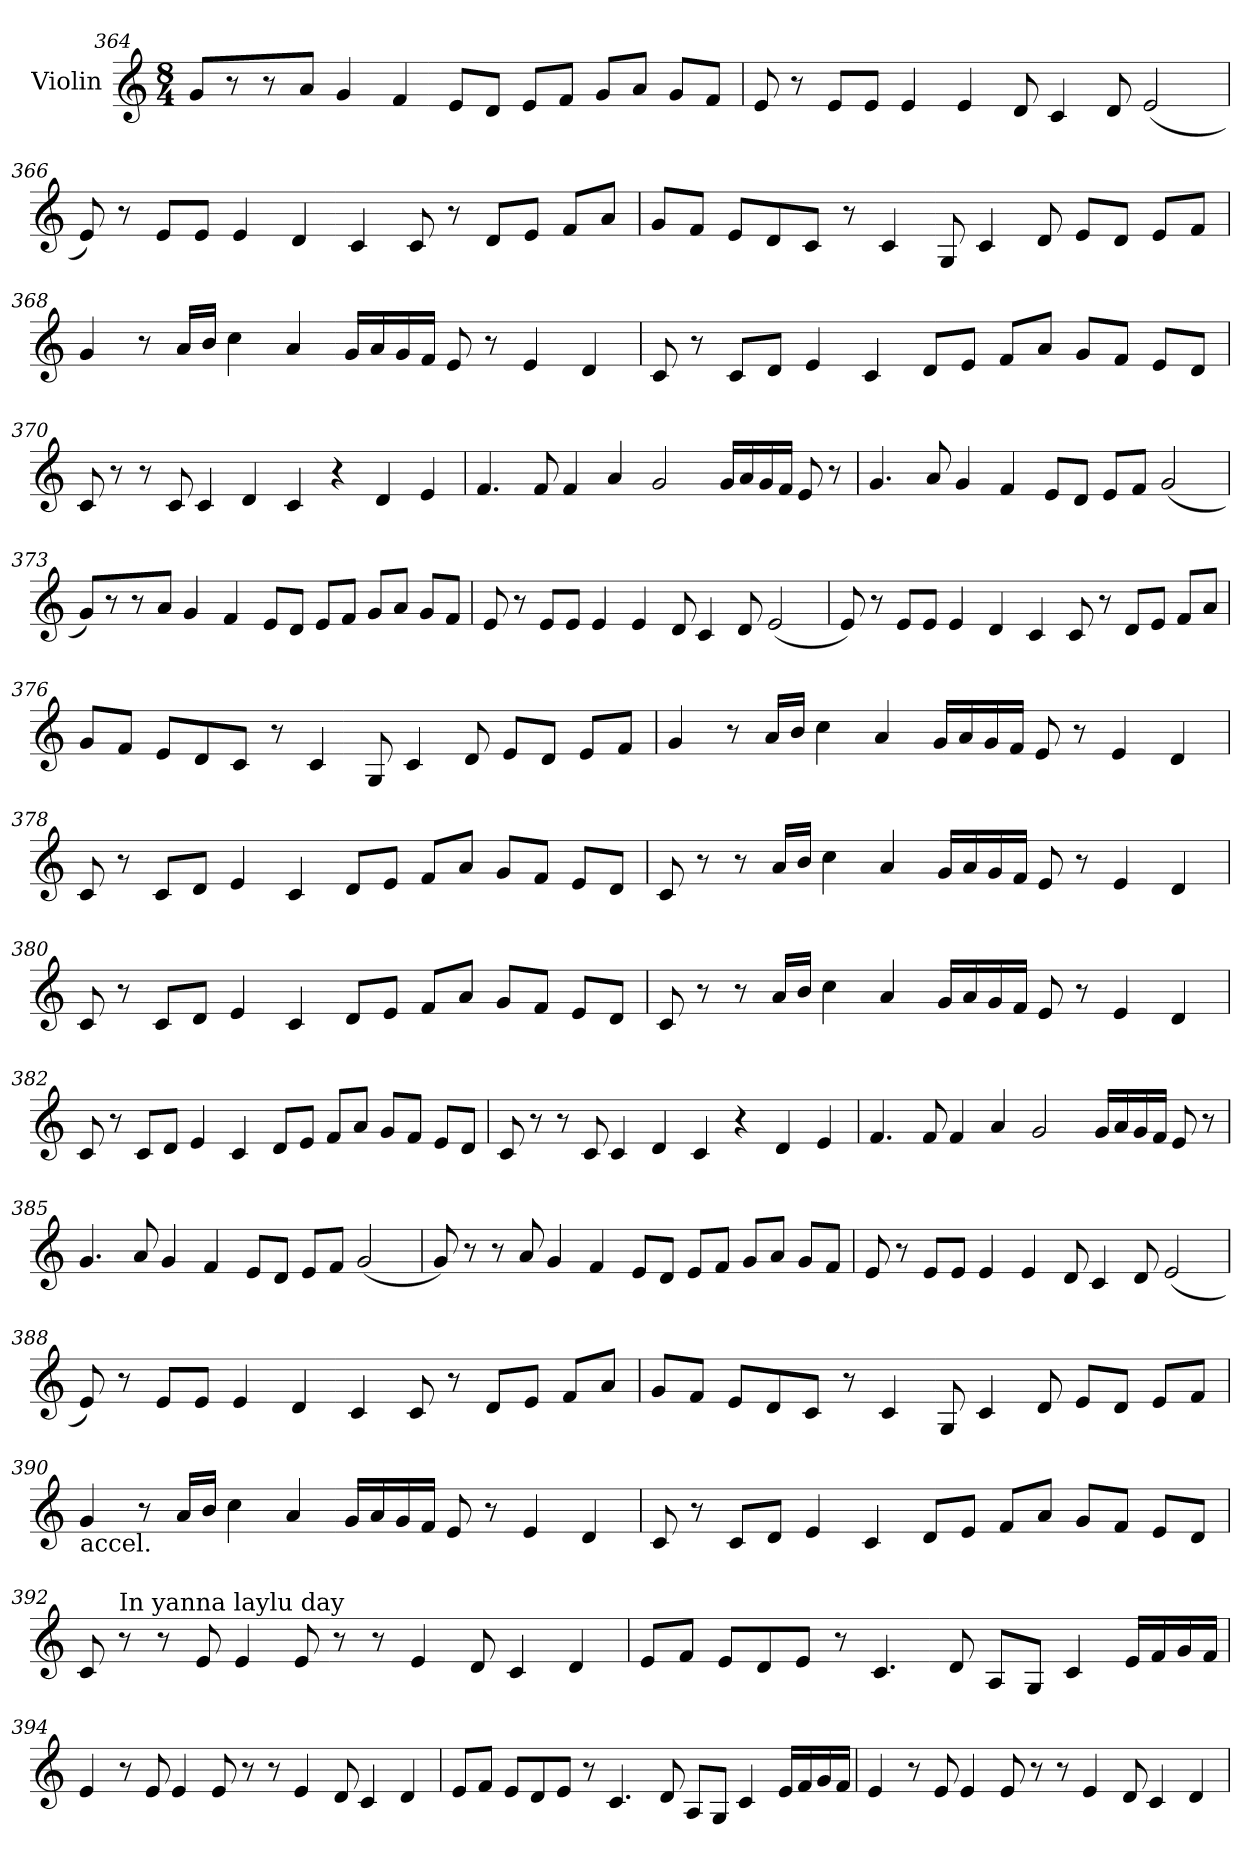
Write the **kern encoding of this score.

**kern
*part1
*staff1
*I"Violin
!!LO:PB:g=z
*clefG2
*k[]
*C:
*M8/4
=364
8g/L
8r
8r
8a/J
4g/
4f/
8e/L
8d/J
8e/L
8f/J
8g/L
8a/J
8g/L
8f/J
!!LO:PB:g=z
=365
8e/
8r
8e/L
8e/J
4e/
4e/
8d/
4c/
8d/
(2e/
=366
8e/)
8r
8e/L
8e/J
4e/
4d/
4c/
8c/
8r
8d/L
8e/J
8f/L
8a/J
!!LO:PB:g=z
=367
8g/L
8f/J
8e/L
8d/
8c/J
8r
4c/
8G/
4c/
8d/
8e/L
8d/J
8e/L
8f/J
!!LO:PB:g=z
=368
4g/
8r
16a/LL
16b/JJ
4cc\
4a/
16g/LL
16a/
16g/
16f/JJ
8e/
8r
4e/
4d/
!!LO:PB:g=z
=369
8c/
8r
8c/L
8d/J
4e/
4c/
8d/L
8e/J
8f/L
8a/J
8g/L
8f/J
8e/L
8d/J
!!LO:PB:g=z
=370
8c/
8r
8r
8c/
4c/
4d/
4c/
4r
4d/
4e/
!!LO:PB:g=z
=371
4.f/
8f/
4f/
4a/
2g/
16g/LL
16a/
16g/
16f/JJ
8e/
8r
!!LO:PB:g=z
=372
4.g/
8a/
4g/
4f/
8e/L
8d/J
8e/L
8f/J
(2g/
!!LO:PB:g=z
=373
8g/L)
8r
8r
8a/J
4g/
4f/
8e/L
8d/J
8e/L
8f/J
8g/L
8a/J
8g/L
8f/J
!!LO:PB:g=z
=374
8e/
8r
8e/L
8e/J
4e/
4e/
8d/
4c/
8d/
(2e/
!!LO:PB:g=z
=375
8e/)
8r
8e/L
8e/J
4e/
4d/
4c/
8c/
8r
8d/L
8e/J
8f/L
8a/J
!!LO:PB:g=z
=376
8g/L
8f/J
8e/L
8d/
8c/J
8r
4c/
8G/
4c/
8d/
8e/L
8d/J
8e/L
8f/J
!!LO:PB:g=z
=377
4g/
8r
16a/LL
16b/JJ
4cc\
4a/
16g/LL
16a/
16g/
16f/JJ
8e/
8r
4e/
4d/
!!LO:PB:g=z
=378
8c/
8r
8c/L
8d/J
4e/
4c/
8d/L
8e/J
8f/L
8a/J
8g/L
8f/J
8e/L
8d/J
!!LO:PB:g=z
=379
8c/
8r
8r
16a/LL
16b/JJ
4cc\
4a/
16g/LL
16a/
16g/
16f/JJ
8e/
8r
4e/
4d/
!!LO:PB:g=z
=380
8c/
8r
8c/L
8d/J
4e/
4c/
8d/L
8e/J
8f/L
8a/J
8g/L
8f/J
8e/L
8d/J
!!LO:PB:g=z
=381
8c/
8r
8r
16a/LL
16b/JJ
4cc\
4a/
16g/LL
16a/
16g/
16f/JJ
8e/
8r
4e/
4d/
=382
8c/
8r
8c/L
8d/J
4e/
4c/
8d/L
8e/J
8f/L
8a/J
8g/L
8f/J
8e/L
8d/J
!!LO:PB:g=z
=383
8c/
8r
8r
8c/
4c/
4d/
4c/
4r
4d/
4e/
!!LO:PB:g=z
=384
4.f/
8f/
4f/
4a/
2g/
16g/LL
16a/
16g/
16f/JJ
8e/
8r
!!LO:PB:g=z
=385
4.g/
8a/
4g/
4f/
8e/L
8d/J
8e/L
8f/J
(2g/
!!LO:PB:g=z
=386
8g/)
8r
8r
8a/
4g/
4f/
8e/L
8d/J
8e/L
8f/J
8g/L
8a/J
8g/L
8f/J
!!LO:PB:g=z
=387
8e/
8r
8e/L
8e/J
4e/
4e/
8d/
4c/
8d/
(2e/
!!LO:PB:g=z
=388
8e/)
8r
8e/L
8e/J
4e/
4d/
4c/
8c/
8r
8d/L
8e/J
8f/L
8a/J
!!LO:PB:g=z
=389
8g/L
8f/J
8e/L
8d/
8c/J
8r
4c/
8G/
4c/
8d/
8e/L
8d/J
8e/L
8f/J
!!LO:PB:g=z
=390
!LO:TX:b:t=accel.
4g/
8r
16a/LL
16b/JJ
4cc\
4a/
16g/LL
16a/
16g/
16f/JJ
8e/
8r
4e/
4d/
!!LO:PB:g=z
=391
8c/
8r
8c/L
8d/J
4e/
4c/
8d/L
8e/J
8f/L
8a/J
8g/L
8f/J
8e/L
8d/J
!!LO:PB:g=z
=392
*MM80
8c/
!LO:TX:a:t=In yanna laylu day
8r
8r
8e/
4e/
8e/
8r
8r
4e/
8d/
4c/
4d/
!!LO:PB:g=z
=393
8e/L
8f/J
8e/L
8d/
8e/J
8r
4.c/
8d/
8A/L
8G/J
4c/
16e/LL
16f/
16g/
16f/JJ
!!LO:PB:g=z
=394
4e/
8r
8e/
4e/
8e/
8r
8r
4e/
8d/
4c/
4d/
!!LO:PB:g=z
=395
8e/L
8f/J
8e/L
8d/
8e/J
8r
4.c/
8d/
8A/L
8G/J
4c/
16e/LL
16f/
16g/
16f/JJ
!!LO:PB:g=z
=396
4e/
8r
8e/
4e/
8e/
8r
8r
4e/
8d/
4c/
4d/
=
*-
